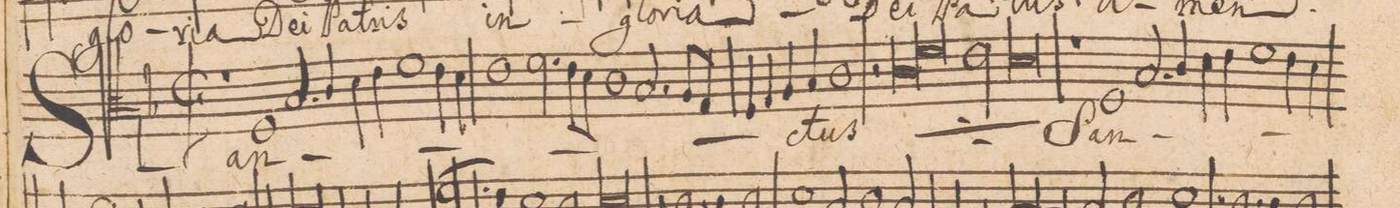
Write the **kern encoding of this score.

**kern	**text
*I"[ALTVS.]	*
*clefC3	*
*k[b-]	*
*met(C|)	*
*M2/1	*
1r	.
1F/	San-
=2-	=2-
2.B-/	.
4c/	.
4d\	.
4e\	.
1f\	.
=3-	=3-
4e\	.
4d\	.
1e\	.
=4-	=4-
*2\right	*
2.f\	.
8e\L	.
8d\J	.
1c\	.
=5-	=5-
2.B-/	.
8A/L	.
8G/J	.
4F/	.
4G/	.
4A/	.
4B-/	.
=6-	=6-
1c\	-ctus
2r	.
*lig	*ij
1c\	San-
=7-	=7-
1f\	.
*Xlig	*
2e\	.
=8-	=8-
0d\	ctus
=9-	=9-
*	*Xij
1r	.
1F/	San-
=10-	=10-
2.B-/	.
4c/	.
4d\	.
4e\	.
1f\	.
=11-	=11-
4e\	.
4d\	.
*-	*-
